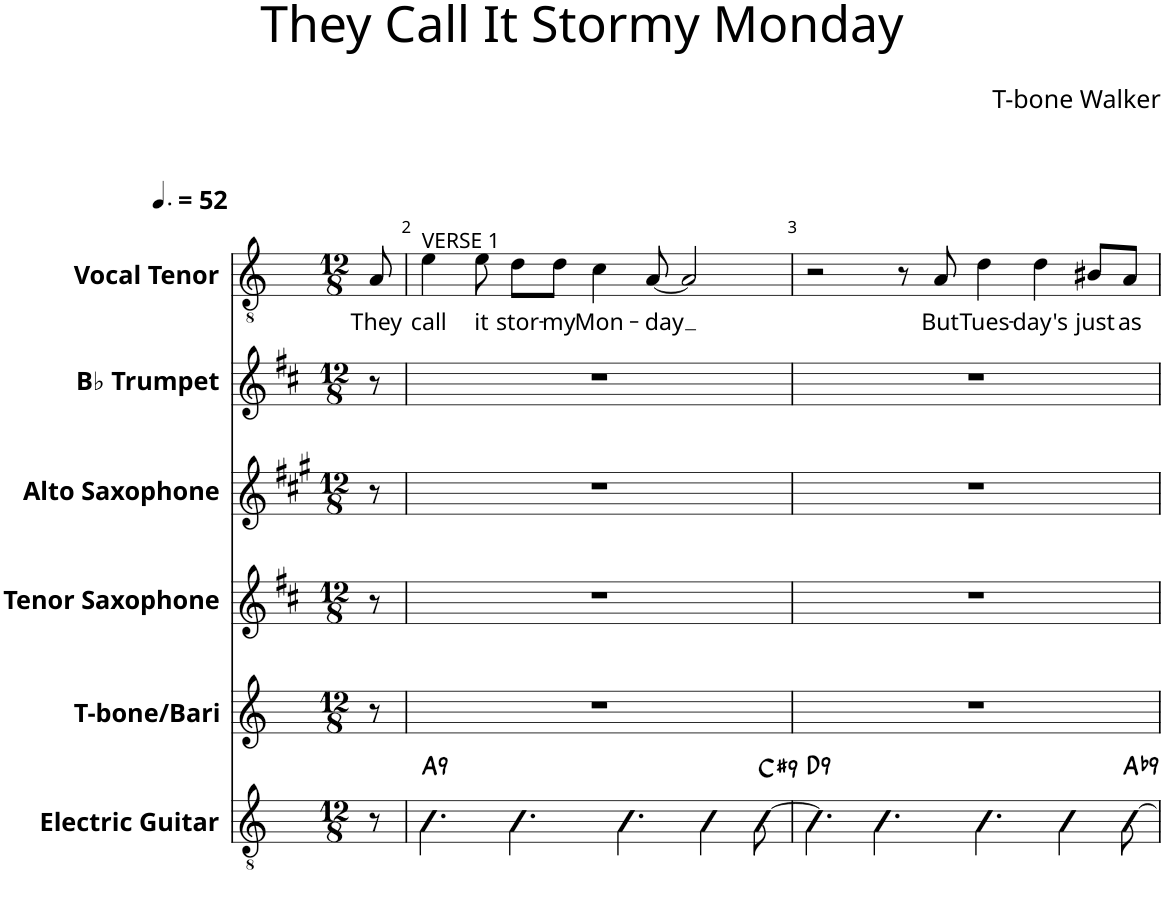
**kern	**harte	**kern	**kern	**kern	**kern	**kern	**text
*part6	*part6	*part5	*part4	*part3	*part2	*part1	*part1
*staff6	*	*staff5	*staff4	*staff3	*staff2	*staff1	*staff1
*I"Electric Guitar	*	*I"T-bone/Bari	*I"Tenor Saxophone	*I"Alto Saxophone	*I"Bb Trumpet	*I"Vocal Tenor	*
*I'El. Guit.	*	*I'T-bone/Bari.	*I'T. Sax.	*I'A. Sax.	*I'Bb Tpt.	*I'Vocal Tenor	*
*clefGv2	*	*clefG2	*clefG2	*clefG2	*clefG2	*clefGv2	*
*	*	*	*Trd8c14	*Trd5c9	*Trd1c2	*Trd1c2	*
*k[]	*	*k[]	*k[f#c#]	*k[f#c#g#]	*k[f#c#]	*k[]	*
*M12/8	*	*M12/8	*M12/8	*M12/8	*M12/8	*M12/8	*
*MM78	*	*MM78	*MM78	*MM78	*MM78	*MM78	*
=1	=1	=1	=1	=1	=1	=1	=1
!	!	!	!	!	!	!	!LO:LY:b
8r	.	8r	8r	8r	8r	8A/	They
=2	=2	=2	=2	=2	=2	=2	=2
!	!	!	!	!	!	!LO:TX:a:t=VERSE 1	!
!	!LO:H:kt=9	!	!	!	!	!	!LO:LY:b
4.B\	A:9	1.r	1.r	1.r	1.r	4e\	call
!	!	!	!	!	!	!	!LO:LY:b
.	.	.	.	.	.	8e\	it
!	!	!	!	!	!	!	!LO:LY:b
4.B\	.	.	.	.	.	8d\L	stor-
!	!	!	!	!	!	!	!LO:LY:b
.	.	.	.	.	.	8d\J	-my
!	!	!	!	!	!	!	!LO:LY:b
.	.	.	.	.	.	4c\	Mon-
4.B\	.	.	.	.	.	.	.
!	!	!	!	!	!	!	!LO:LY:b
.	.	.	.	.	.	[8A/	-day
.	.	.	.	.	.	2A/]	.
4B\	.	.	.	.	.	.	.
!	!LO:H:kt=9	!	!	!	!	!	!
[8B\	C#:9	.	.	.	.	.	.
=3	=3	=3	=3	=3	=3	=3	=3
!	!LO:H:kt=9	!	!	!	!	!	!
4.B\]	D:9	1.r	1.r	1.r	1.r	2r	.
4.B\	.	.	.	.	.	.	.
.	.	.	.	.	.	8r	.
!	!	!	!	!	!	!	!LO:LY:b
.	.	.	.	.	.	8A/	But
!	!	!	!	!	!	!	!LO:LY:b
4.B\	.	.	.	.	.	4d\	Tues-
!	!	!	!	!	!	!	!LO:LY:b
.	.	.	.	.	.	4d\	-day's
4B\	.	.	.	.	.	.	.
!	!	!	!	!	!	!	!LO:LY:b
.	.	.	.	.	.	8B#X/L	just
!	!LO:H:kt=9	!	!	!	!	!	!LO:LY:b
[8Bn\	Ab:9	.	.	.	.	8A/J	as
=	=	=	=	=	=	=	=
*-	*-	*-	*-	*-	*-	*-	*-
